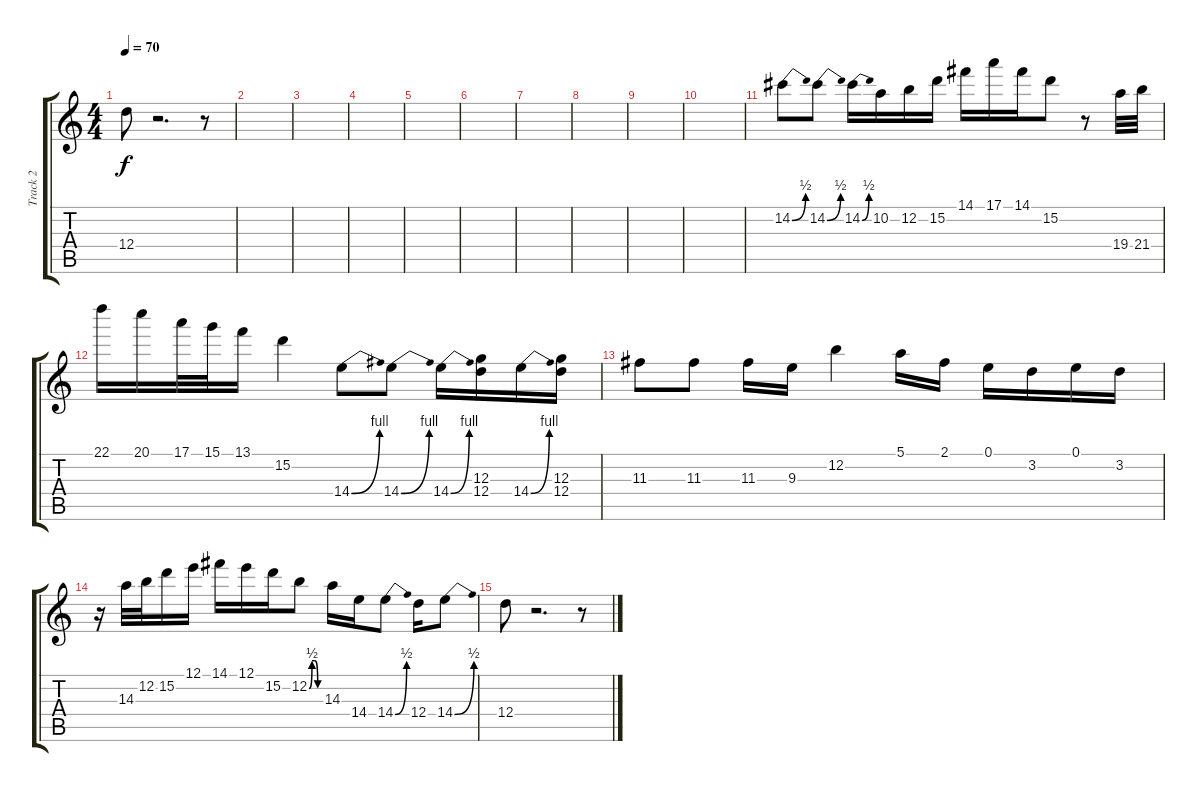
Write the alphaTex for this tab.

\track ("Track 2" "Track 2") {instrument overdrivenguitar}
\staff {score tabs}
\tuning (E4 B3 G3 D3 A2 E2) {hide}
\ts (4 4)
\tempo 70
\clef g2
\ks c
12.4{t}.8{dy f} r.2{d} r.8 |
|
|
|
|
|
|
|
|
|
14.2{be (bend 0 0 60 2)}.8 14.2{be (bend 0 0 60 2)}.8 14.2{be (bend 0 0 60 2)}.16 10.2.16 12.2.16 15.2.16 14.1.16 17.1.16 14.1.16 15.2.8 r.8 19.4.32 21.4.32 |
22.1.16 20.1.16 17.1.32 15.1.32 13.1.16 15.2.4 14.4{be (bend 0 0 60 4)}.8 14.4{be (bend 0 0 60 4)}.8 14.4{be (bend 0 0 60 4)}.16 (12.3 12.4).16 14.4{be (bend 0 0 60 4)}.16 (12.3 12.4).16 |
11.3.8 11.3.8 11.3.16 9.3.16 12.2.4 5.1.16 2.1.16 0.1.16 3.2.16 0.1.16 3.2.16 |
r.16 14.3.32 12.2.32 15.2.16 12.1.16 14.1.16 12.1.16 15.2.16 12.2{be (custom 0 0 15 2 30 2 45 0 60 0)}.8 14.3.16 14.4.16 14.4{be (bend 0 0 60 2)}.8 12.4.16 14.4{be (bend 0 0 60 2)}.8 |
12.4.8 r.2{d} r.8
